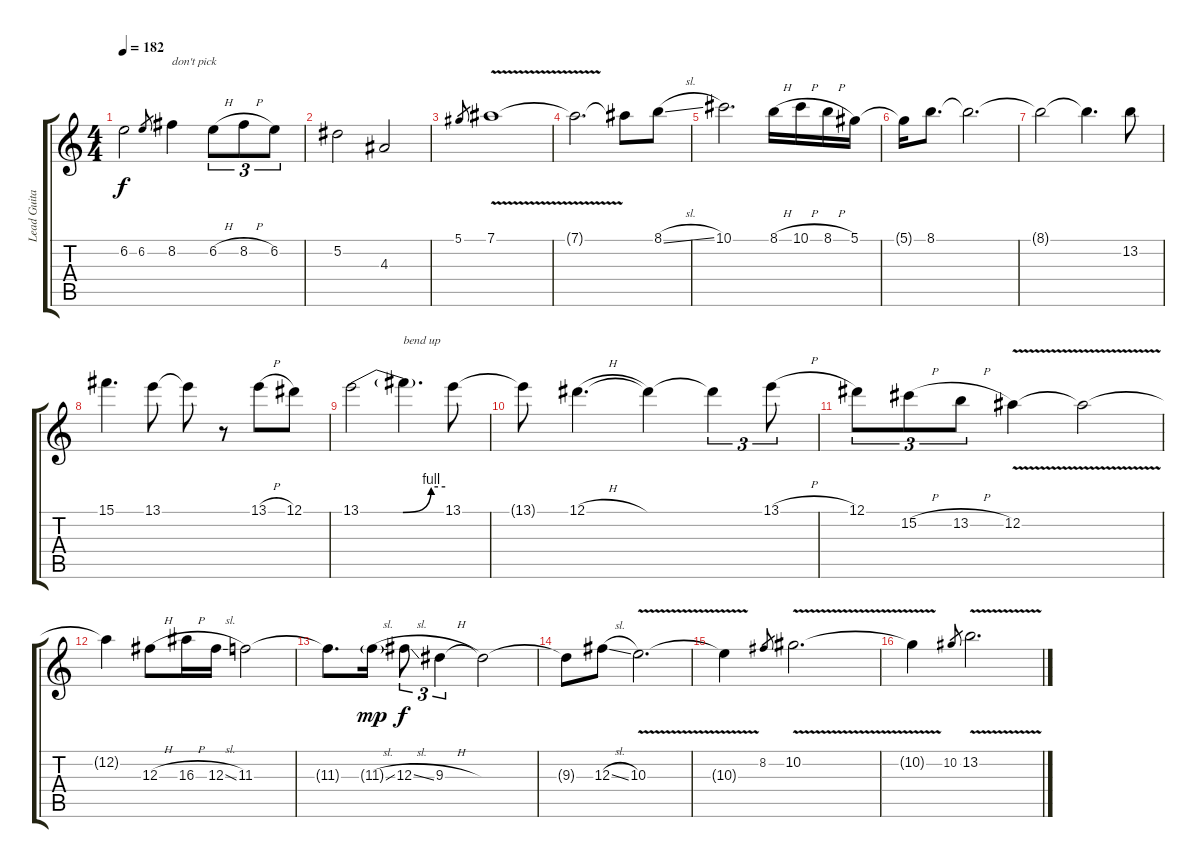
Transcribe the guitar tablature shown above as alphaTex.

\track ("Lead Guitar (Slash)" "Lead Guita") {instrument overdrivenguitar}
\staff {score tabs}
\tuning (Eb4 Bb3 Gb3 Db3 Ab2 Eb2) {hide}
\ts (4 4)
\tempo 182
\clef g2
\ks c
6.2{t}.2{dy f} 6.2.8{gr} 8.2.4{txt "don't pick"} 6.2{h}.8{tu (3 2)} 8.2{h}.8{tu (3 2)} 6.2.8{tu (3 2)} |
5.2.2 4.3.2 |
5.1.8{gr} 7.1{v}.1 |
7.1{t}.2{d} 7.1{t}.8 8.1{sl}.8 |
10.1.2{d} 8.1{h}.16 10.1{h}.16 8.1{h}.16 5.1.16 |
5.1{t}.16 8.1.8{d} 8.1{t}.2{d} |
8.1{t}.2 8.1{t}.4{d} 13.2.8 |
15.1.4{d} 13.1.8 13.1{t}.8 r.8 13.1{h}.8 12.1.8 |
13.1{be (custom 0 0 30 0 50 4 60 4)}.2 13.1{t}.4{d txt "bend up"} 13.1.8 |
13.1{t}.8 12.1{h}.4{d} 12.1{t}.4 12.1{t}.4{tu (3 2)} 13.1{h}.8{tu (3 2)} |
12.1.8{tu (3 2)} 15.2{h}.8{tu (3 2)} 13.2{h}.8{tu (3 2)} 12.2{v}.4 12.2{t}.2 |
12.2{t}.4 12.3{h}.8 16.3{h}.16 12.3{sl}.16 11.3.2 |
11.3{t}.8{d} 11.3{sl g}.16{dy mp} 12.3{sl}.8{tu (3 2) dy f} 9.3{h}.4{tu (3 2)} 9.3{t}.2 |
9.3{t}.8 12.3{sl}.8 10.3{v}.2{d} |
10.3{t}.4 8.2.8{gr} 10.2{v}.2{d} |
10.2{t}.4 10.2.8{gr} 13.2{v}.2{d}
